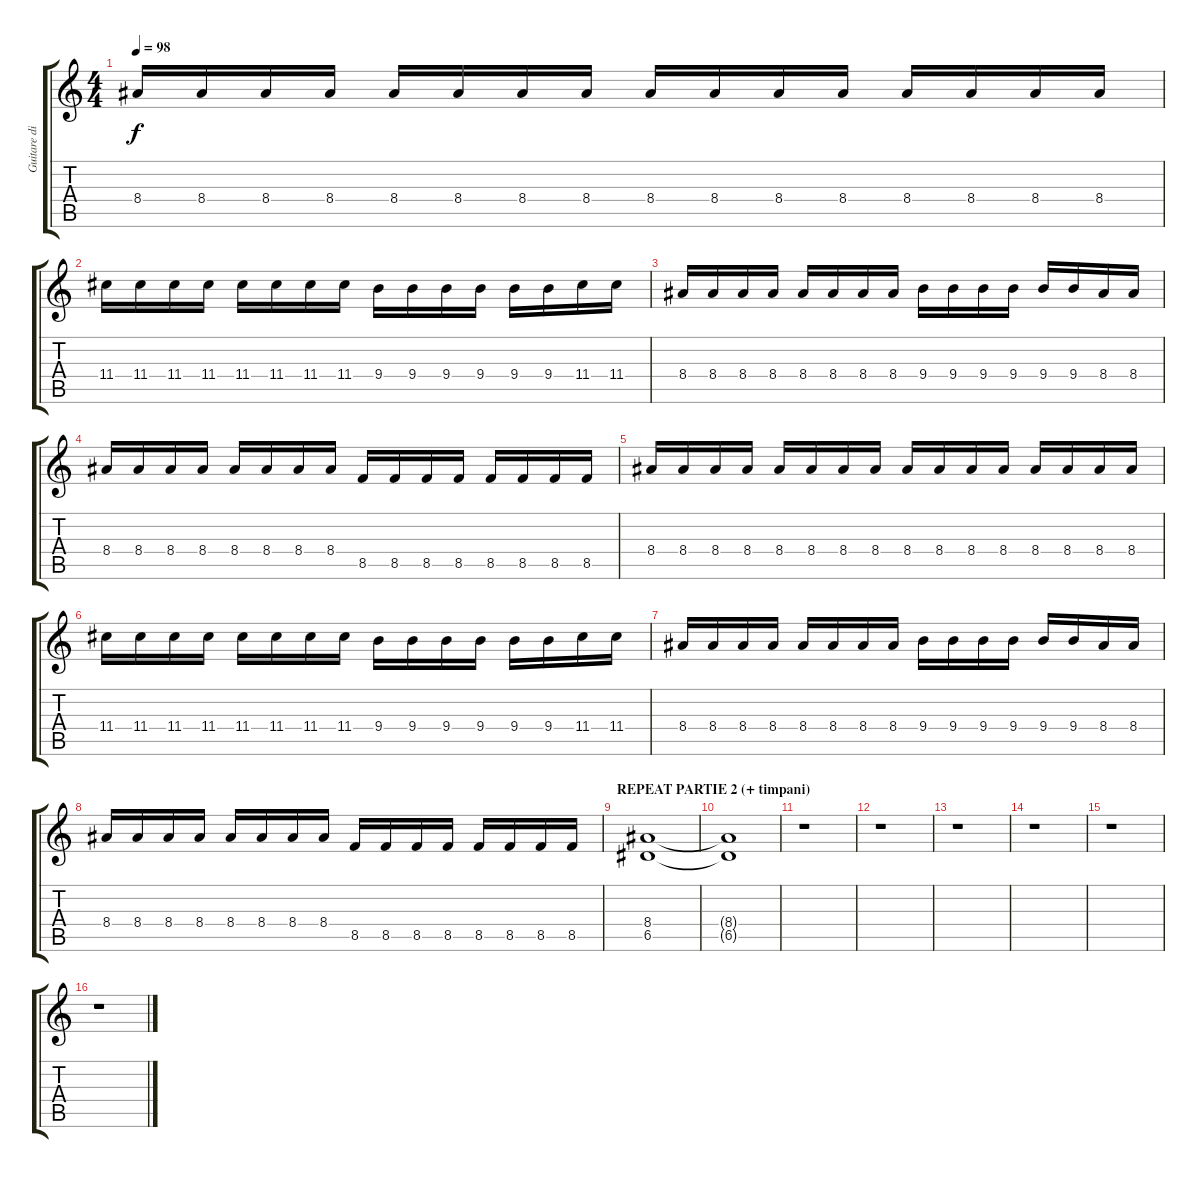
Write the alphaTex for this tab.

\track ("Guitare disto 1" "Guitare di") {instrument overdrivenguitar}
\staff {score tabs}
\tuning (E4 B3 G3 D3 A2 E2) {hide}
\ts (4 4)
\tempo 98
\clef g2
\ks c
8.4.16{dy f} 8.4.16 8.4.16 8.4.16 8.4.16 8.4.16 8.4.16 8.4.16 8.4.16 8.4.16 8.4.16 8.4.16 8.4.16 8.4.16 8.4.16 8.4.16 |
11.4.16 11.4.16 11.4.16 11.4.16 11.4.16 11.4.16 11.4.16 11.4.16 9.4.16 9.4.16 9.4.16 9.4.16 9.4.16 9.4.16 11.4.16 11.4.16 |
8.4.16 8.4.16 8.4.16 8.4.16 8.4.16 8.4.16 8.4.16 8.4.16 9.4.16 9.4.16 9.4.16 9.4.16 9.4.16 9.4.16 8.4.16 8.4.16 |
8.4.16 8.4.16 8.4.16 8.4.16 8.4.16 8.4.16 8.4.16 8.4.16 8.5.16 8.5.16 8.5.16 8.5.16 8.5.16 8.5.16 8.5.16 8.5.16 |
8.4.16 8.4.16 8.4.16 8.4.16 8.4.16 8.4.16 8.4.16 8.4.16 8.4.16 8.4.16 8.4.16 8.4.16 8.4.16 8.4.16 8.4.16 8.4.16 |
11.4.16 11.4.16 11.4.16 11.4.16 11.4.16 11.4.16 11.4.16 11.4.16 9.4.16 9.4.16 9.4.16 9.4.16 9.4.16 9.4.16 11.4.16 11.4.16 |
8.4.16 8.4.16 8.4.16 8.4.16 8.4.16 8.4.16 8.4.16 8.4.16 9.4.16 9.4.16 9.4.16 9.4.16 9.4.16 9.4.16 8.4.16 8.4.16 |
8.4.16 8.4.16 8.4.16 8.4.16 8.4.16 8.4.16 8.4.16 8.4.16 8.5.16 8.5.16 8.5.16 8.5.16 8.5.16 8.5.16 8.5.16 8.5.16 |
\section ("" "REPEAT PARTIE 2 (+ timpani)")
(8.4 6.5).1 |
(8.4{t} 6.5{t}).1 |
r.1 |
r.1 |
r.1 |
r.1 |
r.1 |
r.1
